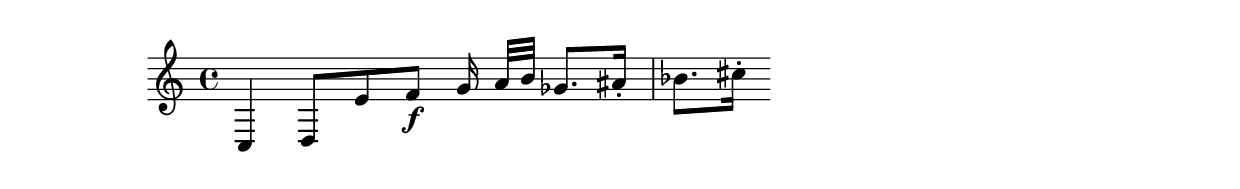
\version "2.18.2"
\book {
  \header {
  }
  
  \bookpart {
    \new Staff = Staff \with { } 
    \context Staff = Staff {
      \relative c {
        c4 d8[ e' f\f]
        \autoBeamOff
        g16 a32[ b] ges8.[ ais16]-. bes8.[ cis16]-.
        \autoBeamOn
      }
    }
  }
}